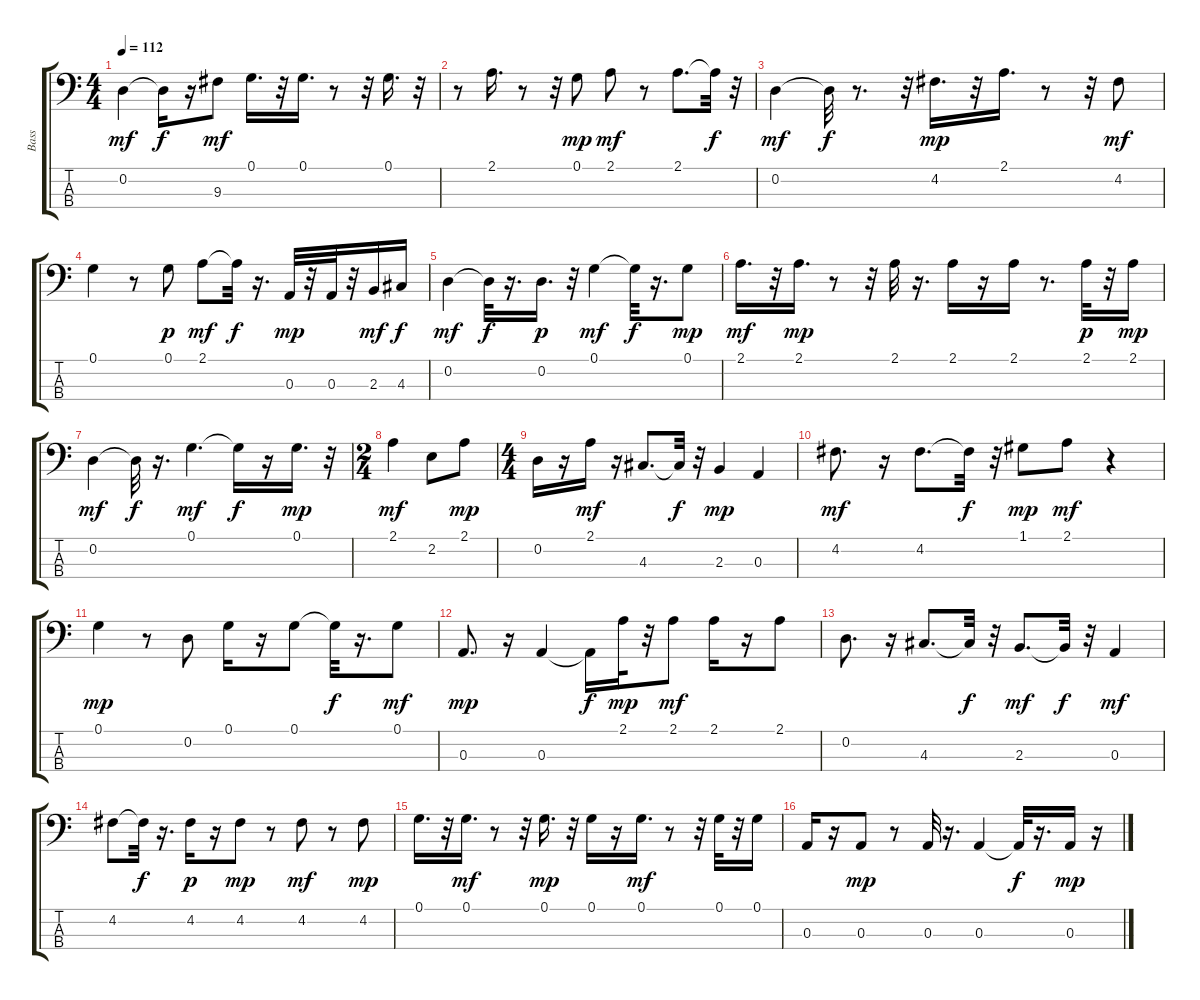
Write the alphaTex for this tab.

\track ("Bass" "Bass") {instrument electricbassfinger}
\staff {score tabs}
\tuning (G2 D2 A1 E1) {hide}
\ts (4 4)
\tempo 112
\clef f4
\ks c
0.2.4{dy mf} 0.2{t}.16{dy f} r.16 9.3.8{dy mf} 0.1.16{d} r.32 0.1.16{d} r.8 r.32 0.1.16{d} r.32 |
r.8 2.1.16{d} r.8 r.32 0.1.8{dy mp} 2.1.8{dy mf} r.8 2.1.8{d} 2.1{t}.32{dy f} r.32 |
0.2.4{dy mf} 0.2{t}.32{dy f} r.8{d} r.32 4.2.16{d dy mp} r.32 2.1.16{d} r.8 r.32 4.2.8{dy mf} |
0.1.4 r.8 0.1.8{dy p} 2.1.8{dy mf} 2.1{t}.32{dy f} r.16{d} 0.3.32{dy mp} r.32 0.3.32 r.32 2.3.16{dy mf} 4.3.16{dy f} |
0.2.4{dy mf} 0.2{t}.32{dy f} r.16{d} 0.2.16{d dy p} r.32 0.1.4{dy mf} 0.1{t}.32{dy f} r.16{d} 0.1.8{dy mp} |
2.1.16{d dy mf} r.32 2.1.16{d dy mp} r.8 r.32 2.1.32 r.16{d} 2.1.16 r.16 2.1.16 r.8{d} 2.1.32{dy p} r.32 2.1.16{dy mp} |
0.2.4{dy mf} 0.2{t}.32{dy f} r.16{d} 0.1.4{d dy mf} 0.1{t}.16{dy f} r.16 0.1.16{d dy mp} r.32 |
\ts (2 4)
2.1.4{dy mf} 2.2.8 2.1.8{dy mp} |
\ts (4 4)
0.2.16 r.16 2.1.16{dy mf} r.16 4.3.8{d} 4.3{t}.32{dy f} r.32 2.3.4{dy mp} 0.3.4 |
4.2.8{d dy mf} r.16 4.2.8{d} 4.2{t}.32{dy f} r.32 1.1.8{dy mp} 2.1.8{dy mf} r.4 |
0.1.4{dy mp} r.8 0.2.8 0.1.16 r.16 0.1.8 0.1{t}.32{dy f} r.16{d} 0.1.8{dy mf} |
0.3.8{d dy mp} r.16 0.3.4 0.3{t}.16{dy f} 2.1.32{dy mp} r.32 2.1.8{dy mf} 2.1.16 r.16 2.1.8 |
0.2.8{d} r.16 4.3.8{d} 4.3{t}.32{dy f} r.32 2.3.8{d dy mf} 2.3{t}.32{dy f} r.32 0.3.4{dy mf} |
4.2.8 4.2{t}.32{dy f} r.16{d} 4.2.16{dy p} r.16 4.2.8{dy mp} r.8 4.2.8{dy mf} r.8 4.2.8{dy mp} |
0.1.16{d} r.32 0.1.16{d dy mf} r.8 r.32 0.1.16{d dy mp} r.32 0.1.16 r.16 0.1.16{d dy mf} r.8 r.32 0.1.32 r.32 0.1.16 |
0.3.16 r.16 0.3.8{dy mp} r.8 0.3.32 r.16{d} 0.3.4 0.3{t}.32{dy f} r.16{d} 0.3.16{dy mp} r.16
